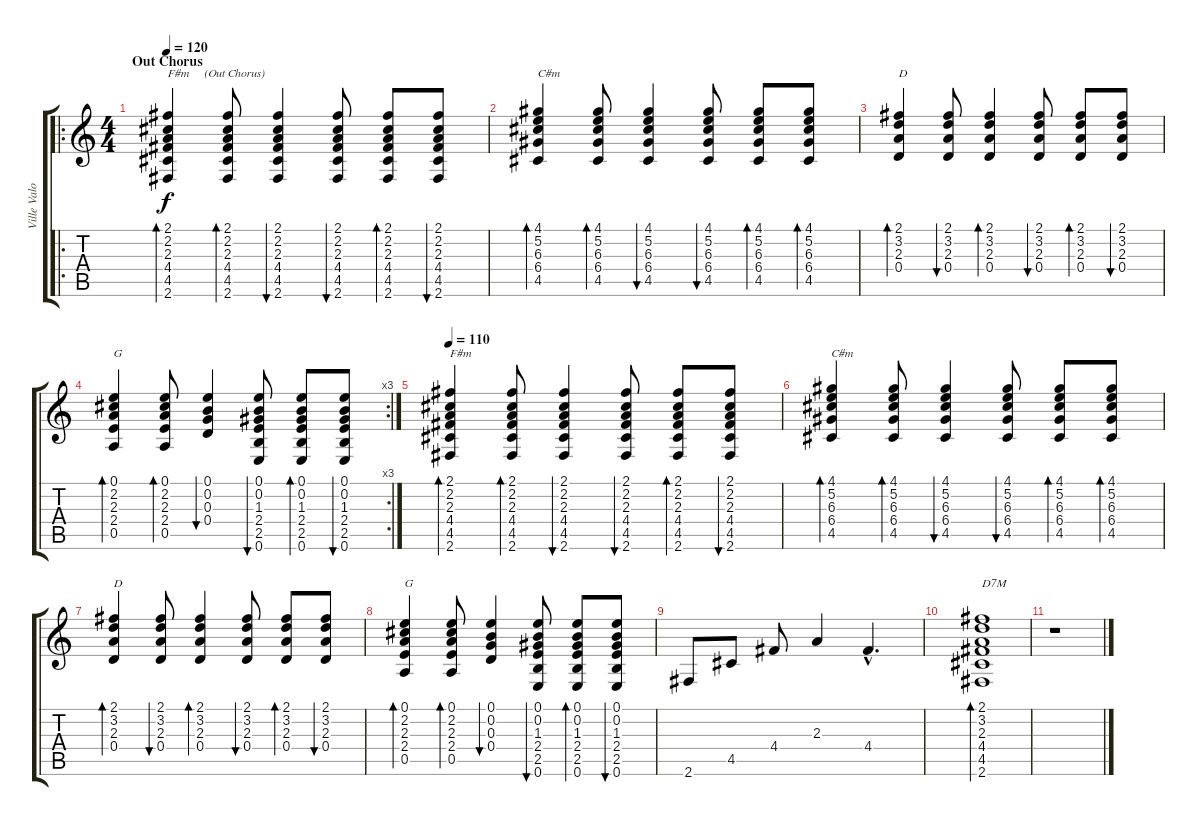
\track ("Ville Valo" "Ville Valo") {instrument acousticguitarsteel}
\staff {score tabs}
\tuning (E4 B3 G3 D3 A2 E2) {hide}
\ro
\ts (4 4)
\section ("" "Out Chorus")
\tempo 120
\clef g2
\ks c
(2.1 2.2 2.3 4.4 4.5 2.6).4{bd 60 txt "F#m     (Out Chorus)" dy f} (2.1 2.2 2.3 4.4 4.5 2.6).8{bd 60} (2.1 2.2 2.3 4.4 4.5 2.6).4{bu 60} (2.1 2.2 2.3 4.4 4.5 2.6).8{bu 60} (2.1 2.2 2.3 4.4 4.5 2.6).8{bd 60} (2.1 2.2 2.3 4.4 4.5 2.6).8{bu 60} |
(4.1 5.2 6.3 6.4 4.5).4{bd 60 txt "C#m"} (4.1 5.2 6.3 6.4 4.5).8{bd 60} (4.1 5.2 6.3 6.4 4.5).4{bu 60} (4.1 5.2 6.3 6.4 4.5).8{bu 60} (4.1 5.2 6.3 6.4 4.5).8{bd 60} (4.1 5.2 6.3 6.4 4.5).8{bd 60} |
(2.1 3.2 2.3 0.4).4{bd 60 txt "D"} (2.1 3.2 2.3 0.4).8{bu 60} (2.1 3.2 2.3 0.4).4{bd 60} (2.1 3.2 2.3 0.4).8{bu 60} (2.1 3.2 2.3 0.4).8{bd 60} (2.1 3.2 2.3 0.4).8{bu 60} |
\rc 3
(0.1 2.2 2.3 2.4 0.5).4{bd 60 txt "G"} (0.1 2.2 2.3 2.4 0.5).8{bd 60} (0.1 0.2 0.3 0.4).4{bu 120} (0.1 0.2 1.3 2.4 2.5 0.6).8{bu 60} (0.1 0.2 1.3 2.4 2.5 0.6).8{bd 60} (0.1 0.2 1.3 2.4 2.5 0.6).8{bu 60} |
\tempo 110
(2.1 2.2 2.3 4.4 4.5 2.6).4{bd 60 txt "F#m"} (2.1 2.2 2.3 4.4 4.5 2.6).8{bd 60} (2.1 2.2 2.3 4.4 4.5 2.6).4{bu 60} (2.1 2.2 2.3 4.4 4.5 2.6).8{bu 60} (2.1 2.2 2.3 4.4 4.5 2.6).8{bd 60} (2.1 2.2 2.3 4.4 4.5 2.6).8{bu 60} |
(4.1 5.2 6.3 6.4 4.5).4{bd 60 txt "C#m"} (4.1 5.2 6.3 6.4 4.5).8{bd 60} (4.1 5.2 6.3 6.4 4.5).4{bu 60} (4.1 5.2 6.3 6.4 4.5).8{bu 60} (4.1 5.2 6.3 6.4 4.5).8{bd 60} (4.1 5.2 6.3 6.4 4.5).8{bd 60} |
(2.1 3.2 2.3 0.4).4{bd 60 txt "D"} (2.1 3.2 2.3 0.4).8{bu 60} (2.1 3.2 2.3 0.4).4{bd 60} (2.1 3.2 2.3 0.4).8{bu 60} (2.1 3.2 2.3 0.4).8{bd 60} (2.1 3.2 2.3 0.4).8{bu 60} |
(0.1 2.2 2.3 2.4 0.5).4{bd 60 txt "G"} (0.1 2.2 2.3 2.4 0.5).8{bd 60} (0.1 0.2 0.3 0.4).4{bu 120} (0.1 0.2 1.3 2.4 2.5 0.6).8{bu 60} (0.1 0.2 1.3 2.4 2.5 0.6).8{bd 60} (0.1 0.2 1.3 2.4 2.5 0.6).8{bu 60} |
2.6.8 4.5.8 4.4.8 2.3.4 4.4{hac}.4{d} |
(2.1 3.2 2.3 4.4 4.5 2.6).1{bd 480 txt "D7M"} |
r.1
